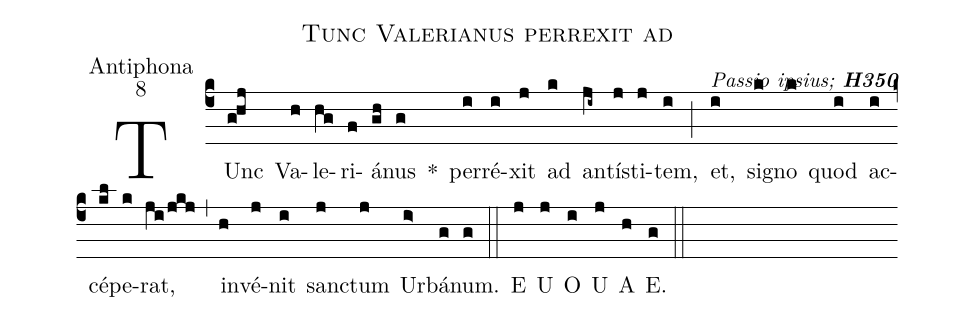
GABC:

name:Tunc Valerianus perrexit ad;
office-part:Antiphona;
mode:8;
commentary:{\itshape\mdseries Passio ipsius;\/} {\bfseries H350};
%%
(c4) TUnc(g!hj) Va(h)le(hg)ri(f)á(gh)nus(g) *() per(i)ré(i)xit(j) ad(k) an(ji~)tí(j)sti(j)tem,(i) (;) et,(i) sig(k)no(k) quod(i) ac(i)cé(kl)pe(k)rat,(ji/jkj) (,) in(h)vé(j)nit(i) sanc(j)tum(j) Ur(i>)bá(g)num.(g) (::) E(j) U(j) O(i) U(j) A(h) E.(g) (::)
